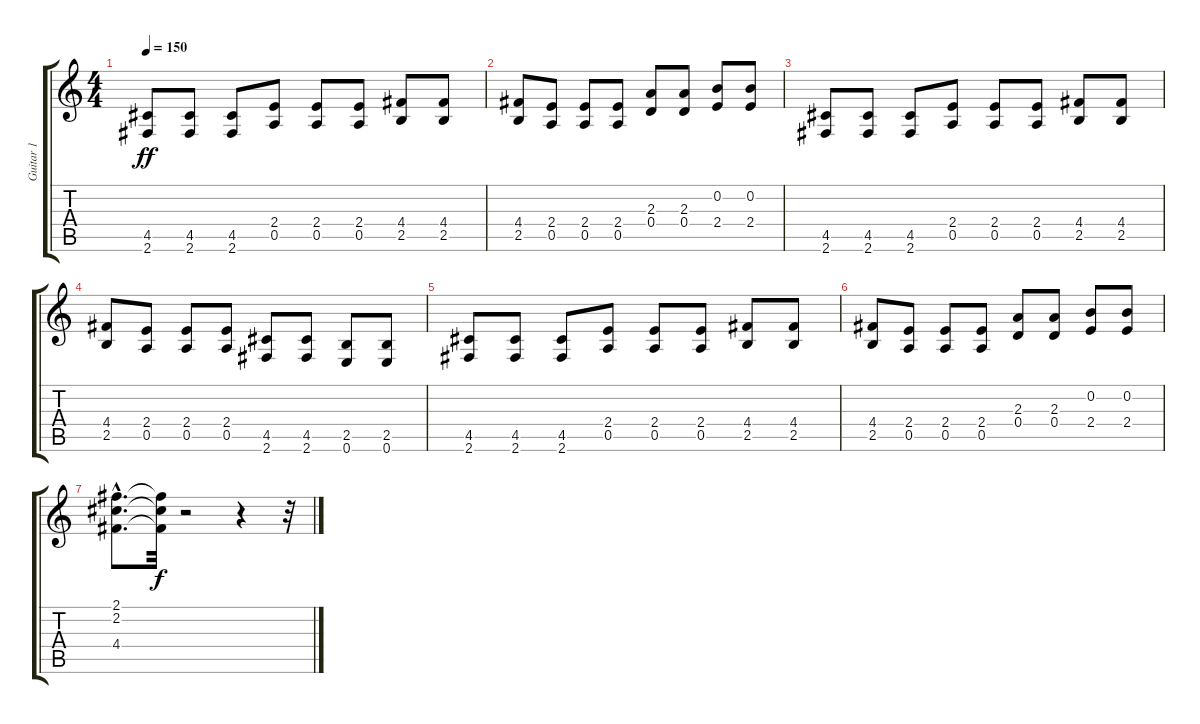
\track ("Guitar 1" "Guitar 1") {instrument electricguitarmuted}
\staff {score tabs}
\tuning (E4 B3 G3 D3 A2 E2) {hide}
\ts (4 4)
\tempo 150
\clef g2
\ks c
(4.5 2.6).8{dy ff} (4.5 2.6).8 (4.5 2.6).8 (2.4 0.5).8 (2.4 0.5).8 (2.4 0.5).8 (4.4 2.5).8 (4.4 2.5).8 |
(4.4 2.5).8 (2.4 0.5).8 (2.4 0.5).8 (2.4 0.5).8 (2.3 0.4).8 (2.3 0.4).8 (0.2 2.4).8 (0.2 2.4).8 |
(4.5 2.6).8 (4.5 2.6).8 (4.5 2.6).8 (2.4 0.5).8 (2.4 0.5).8 (2.4 0.5).8 (4.4 2.5).8 (4.4 2.5).8 |
(4.4 2.5).8 (2.4 0.5).8 (2.4 0.5).8 (2.4 0.5).8 (4.5 2.6).8 (4.5 2.6).8 (2.5 0.6).8 (2.5 0.6).8 |
(4.5 2.6).8 (4.5 2.6).8 (4.5 2.6).8 (2.4 0.5).8 (2.4 0.5).8 (2.4 0.5).8 (4.4 2.5).8 (4.4 2.5).8 |
(4.4 2.5).8 (2.4 0.5).8 (2.4 0.5).8 (2.4 0.5).8 (2.3 0.4).8 (2.3 0.4).8 (0.2 2.4).8 (0.2 2.4).8 |
(2.1{hac} 2.2{hac} 4.4{hac}).8{d} (2.1{t} 2.2{t} 4.4{t}).32{dy f} r.2 r.4 r.32
